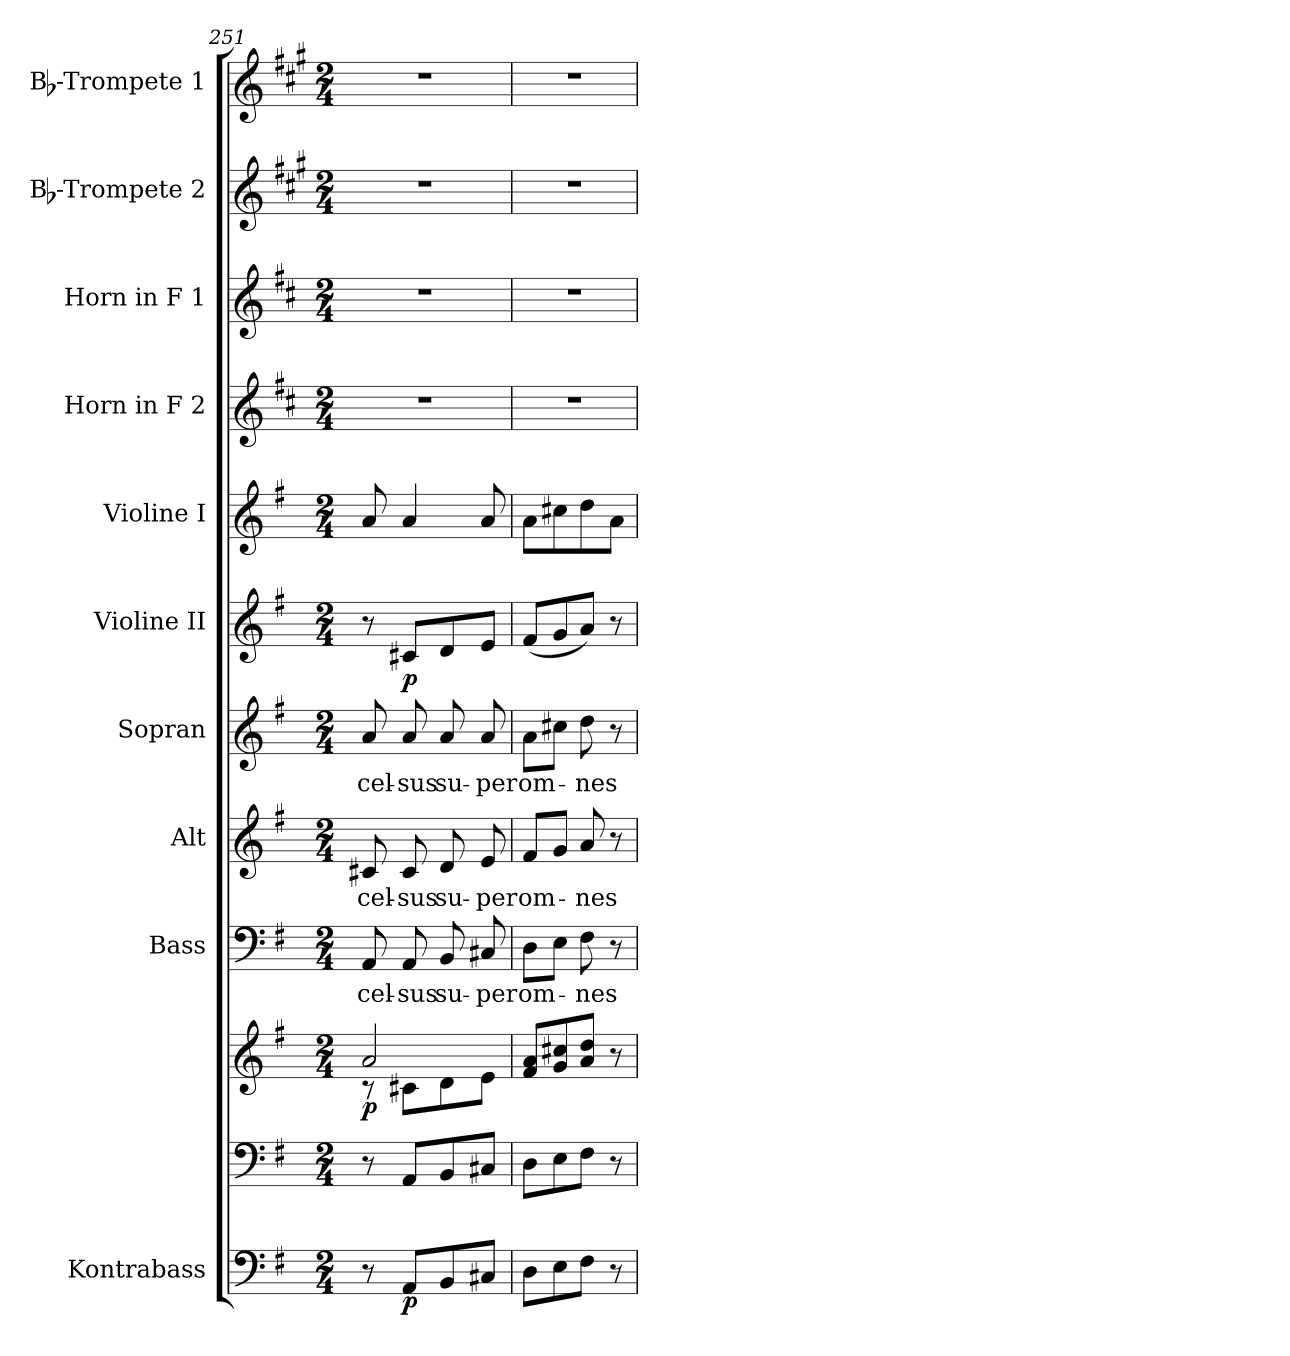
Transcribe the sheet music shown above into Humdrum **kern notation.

**kern	**dynam	**kern	**kern	**dynam	**kern	**text	**kern	**text	**kern	**text	**kern	**dynam	**kern	**kern	**kern	**kern	**kern
*part11	*part11	*part10	*part10	*part10	*part9	*part9	*part8	*part8	*part7	*part7	*part6	*part6	*part5	*part4	*part3	*part2	*part1
*staff12	*staff12	*staff11	*staff10	*staff10/11	*staff9	*staff9	*staff8	*staff8	*staff7	*staff7	*staff6	*staff6	*staff5	*staff4	*staff3	*staff2	*staff1
*I"Kontrabass	*	*	*	*	*I"Bass	*	*I"Alt	*	*I"Sopran	*	*I"Violine II	*	*I"Violine I	*I"Horn in F 2	*I"Horn in F 1	*I"Bb-Trompete 2	*I"Bb-Trompete 1
*I'Kb.	*	*	*	*	*I'B.	*	*I'A.	*	*I'S.	*	*I'Vl. II	*	*I'Vl. I	*	*	*I'Bb Trp. 2	*I'Bb Trp. 1
*clefF4	*	*clefF4	*clefG2	*	*clefF4	*	*clefG2	*	*clefG2	*	*clefG2	*	*clefG2	*clefG2	*clefG2	*clefG2	*clefG2
*ITrd7c12	*	*	*	*	*	*	*	*	*	*	*	*	*	*ITrd4c7	*ITrd4c7	*ITrd1c2	*ITrd1c2
*k[f#]	*	*k[f#]	*k[f#]	*	*k[f#]	*	*k[f#]	*	*k[f#]	*	*k[f#]	*	*k[f#]	*k[f#]	*k[f#]	*k[f#]	*k[f#]
*G:	*	*G:	*G:	*	*G:	*	*G:	*	*G:	*	*G:	*	*G:	*G:	*G:	*G:	*G:
*M2/4	*	*M2/4	*M2/4	*	*M2/4	*	*M2/4	*	*M2/4	*	*M2/4	*	*M2/4	*M2/4	*M2/4	*M2/4	*M2/4
=251	=251	=251	=251	=251	=251	=251	=251	=251	=251	=251	=251	=251	=251	=251	=251	=251	=251
*	*	*	*^	*	*	*	*	*	*	*	*	*	*	*	*	*	*
!	!	!	!	!	!LO:DY:b	!	!LO:LY:b	!	!LO:LY:b	!	!LO:LY:b	!	!	!	!	!	!	!
8r	.	8r	2a/	8rc	p	8AA/	-cel-	8c#X/	-cel-	8a/	-cel-	8r	.	8a/	2r	2r	2r	2r
!	!LO:DY:b	!	!	!	!	!	!LO:LY:b	!	!LO:LY:b	!	!LO:LY:b	!	!LO:DY:b	!	!	!	!	!
8AAA/L	p	8AA/L	.	8c#X\L	.	8AA/	-sus	8c#/	-sus	8a/	-sus	8c#X/L	p	4a/	.	.	.	.
!	!	!	!	!	!	!	!LO:LY:b	!	!LO:LY:b	!	!LO:LY:b	!	!	!	!	!	!	!
8BBB/	.	8BB/	.	8d\	.	8BB/	su-	8d/	su-	8a/	su-	8d/	.	.	.	.	.	.
!	!	!	!	!	!	!	!LO:LY:b	!	!LO:LY:b	!	!LO:LY:b	!	!	!	!	!	!	!
8CC#X/J	.	8C#X/J	.	8e\J	.	8C#X/	-per	8e/	-per	8a/	-per	8e/J	.	8a/	.	.	.	.
!!LO:PB:g=z
=252	=252	=252	=252	=252	=252	=252	=252	=252	=252	=252	=252	=252	=252	=252	=252	=252	=252	=252
!	!	!	!	!	!	!	!LO:LY:b	!	!LO:LY:b	!	!LO:LY:b	!	!	!	!	!	!	!
*	*	*	*v	*v	*	*	*	*	*	*	*	*	*	*	*	*	*	*
8DD\L	.	8D\L	8f#/ 8a/L	.	8D\L	om-	8f#/L	om-	8a\L	om-	(<8f#/L	.	8a\L	2r	2r	2r	2r
8EE\	.	8E\	8g/ 8cc#X/	.	8E\J	.	8g/J	.	8cc#X\J	.	8g/	.	8cc#X\	.	.	.	.
!	!	!	!	!	!	!LO:LY:b	!	!LO:LY:b	!	!LO:LY:b	!	!	!	!	!	!	!
8FF#\J	.	8F#\J	8a/ 8dd/J	.	8F#\	-nes	8a/	-nes	8dd\	-nes	8a/J)	.	8dd\	.	.	.	.
8r	.	8r	8r	.	8r	.	8r	.	8r	.	8r	.	8a\J	.	.	.	.
=	=	=	=	=	=	=	=	=	=	=	=	=	=	=	=	=	=
*-	*-	*-	*-	*-	*-	*-	*-	*-	*-	*-	*-	*-	*-	*-	*-	*-	*-
